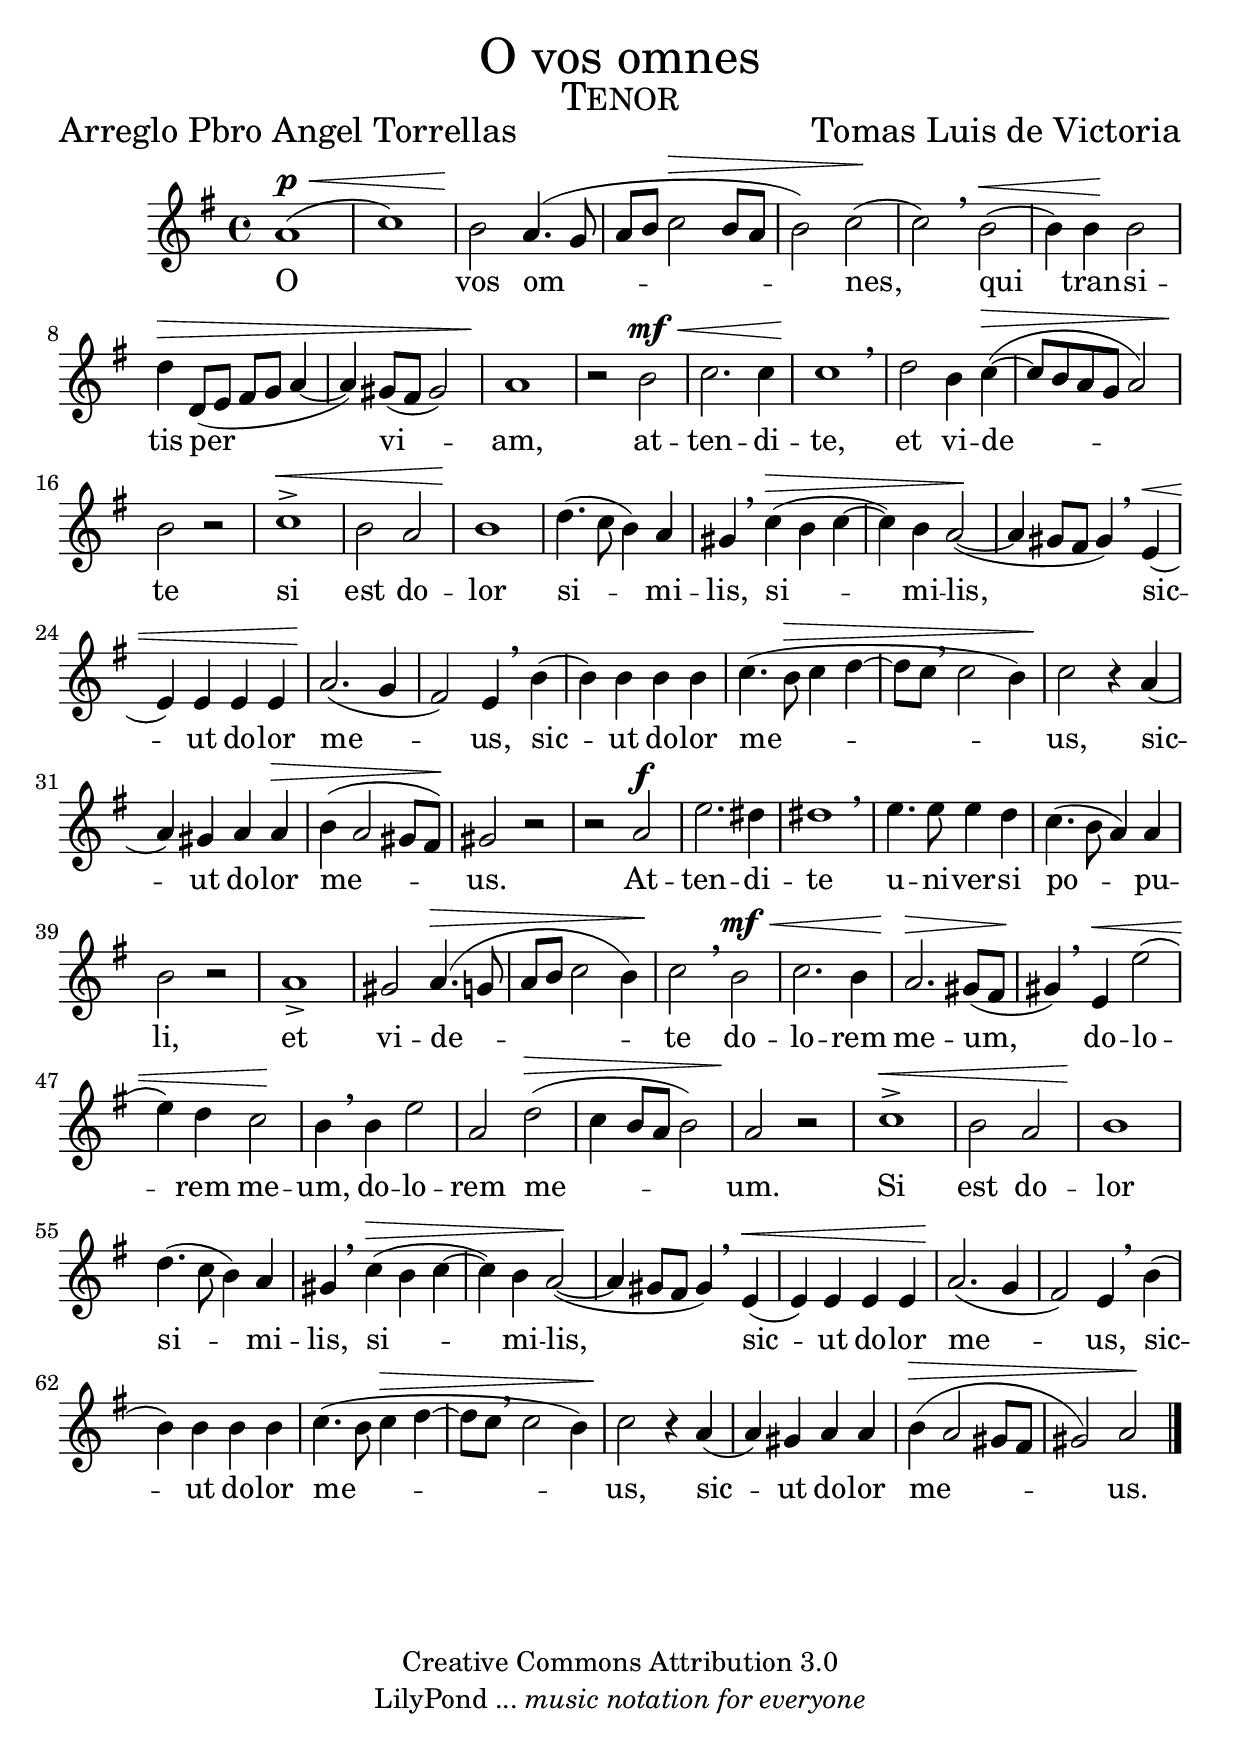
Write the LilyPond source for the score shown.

% ****************************************************************
%	Cerca de ti Señor - Tenor
%	by serach.sam@
% ****************************************************************
\language "espanol"
\version "2.19.32"

% --- Includes
%\include "o_vos_omnes.ily"

% --- Tamaño del pentagrama
#(set-global-staff-size 24)

% --- Parametro globales
global = { \key sol \major \time 4/4 s1*68 \bar "|." }

% --- Cabecera
\markup { \fill-line { \center-column { \fontsize #5 "O vos omnes" \fontsize #3 \smallCaps "Tenor" } } }
\markup { \fill-line { \center-column { \fontsize #2 "Arreglo Pbro Angel Torrellas" } \center-column { \fontsize #2 "Tomas Luis de Victoria" } } }
\header {
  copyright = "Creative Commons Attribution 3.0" 
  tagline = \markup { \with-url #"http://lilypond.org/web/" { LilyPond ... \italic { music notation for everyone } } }
  breakbefore = ##t
}

tenor = \transpose fa do { \relative do' {
    \dynamicUp
	
    re'1\p\<( | fa1) | mi2\! re4.( do8 | re8 mi fa2\> mi8 re | mi2) fa\!( | fa2) \breathe mi2\<( | mi4) mi\! mi2 | sol4\> sol,8( la si  do re4~ | re4) dos8( si dos2) | re1\! | r2 mi\mf\< | fa2. fa4 |  fa1\! \breathe | sol2 mi4 fa\>(~ | fa8 mi re do re2) | mi2\! r2 | % primer sistema
    fa1->\< | mi2 re | mi1\! |  sol4.( fa8 mi4) re | dos4 \breathe fa4\>( mi fa~ | fa4) mi re2\!(~ | re4 dos8 si dos4) \breathe la4\<( | la4) la la la | re2.\!( do4 | si2) la4 \breathe mi'( | mi) mi mi mi | fa4.( mi8\> fa4 sol~ | sol8 fa \breathe fa2 mi4) | fa2\! r4 re( | re4) dos re re\> | mi4( re2 dos8 si) | dos2\! r | % segundo sistema
    r2 re\f | la'2. sols4 | sols1 \breathe | la4. la8 la4 sol | fa4.( mi8 re4) re | mi2 r | re1-> | dos2 re4.\>( do8 | re8 mi fa2 mi4) | fa2\! \breathe mi2\mf\< | fa2. mi4 | re2.\!\> dos8( si | dos4\!) \breathe la\< la'2( | la4) sol fa2\! | mi4 \breathe mi la2 | re,2 sol\>( | fa4 mi8 re mi2) | re2\! r | % tercer sistema
    fa1->\< | mi2 re | mi1\! | sol4.( fa8 mi4) re | dos4 \breathe fa4\>( mi fa~ | fa4) mi re2\!(~ | re4 dos8 si dos4) \breathe la4\<( | la4) la la la | re2.\!( do4 | si2) la4 \breathe mi'( | mi) mi mi mi | fa4.( mi8 fa4\> sol~ | sol8 fa \breathe fa2 mi4) | fa2\! r4 re( | re4) dos re re | mi4\>( re2 dos8 si | dos2) re\! | % cuarto sistema
}}

textotenor = \lyricmode {
    O vos om -- nes, qui tran -- si -- tis per vi -- am, at -- ten -- di -- te, et vi -- de -- te
    si est do -- lor si -- mi -- lis, si -- mi -- lis, sic -- ut do -- lor me -- us, sic -- ut do -- lor me -- us, sic -- ut do -- lor me -- us.
    At -- ten -- di -- te u -- ni -- ver -- si po -- pu -- li, et vi -- de -- te do -- lo -- rem me -- um, do -- lo -- rem me -- um, do -- lo -- rem me -- um.
    Si est do -- lor si -- mi -- lis, si -- mi -- lis, sic -- ut do -- lor me -- us, sic -- ut do -- lor me -- us, sic -- ut do -- lor me -- us.
}

% --- Partitura
\score {
  <<
    \new Staff { <<
      \set Staff.midiInstrument = #"piano"
      \new Voice = "tenor" <<
        \global
        \tenor
      >>
      \new Lyrics \lyricsto "tenor" \textotenor
    >>}
  >>
  \midi {}
  \layout {}
}

% --- Pagina
\paper {
  #( set-default-paper-size "letter" )
}
